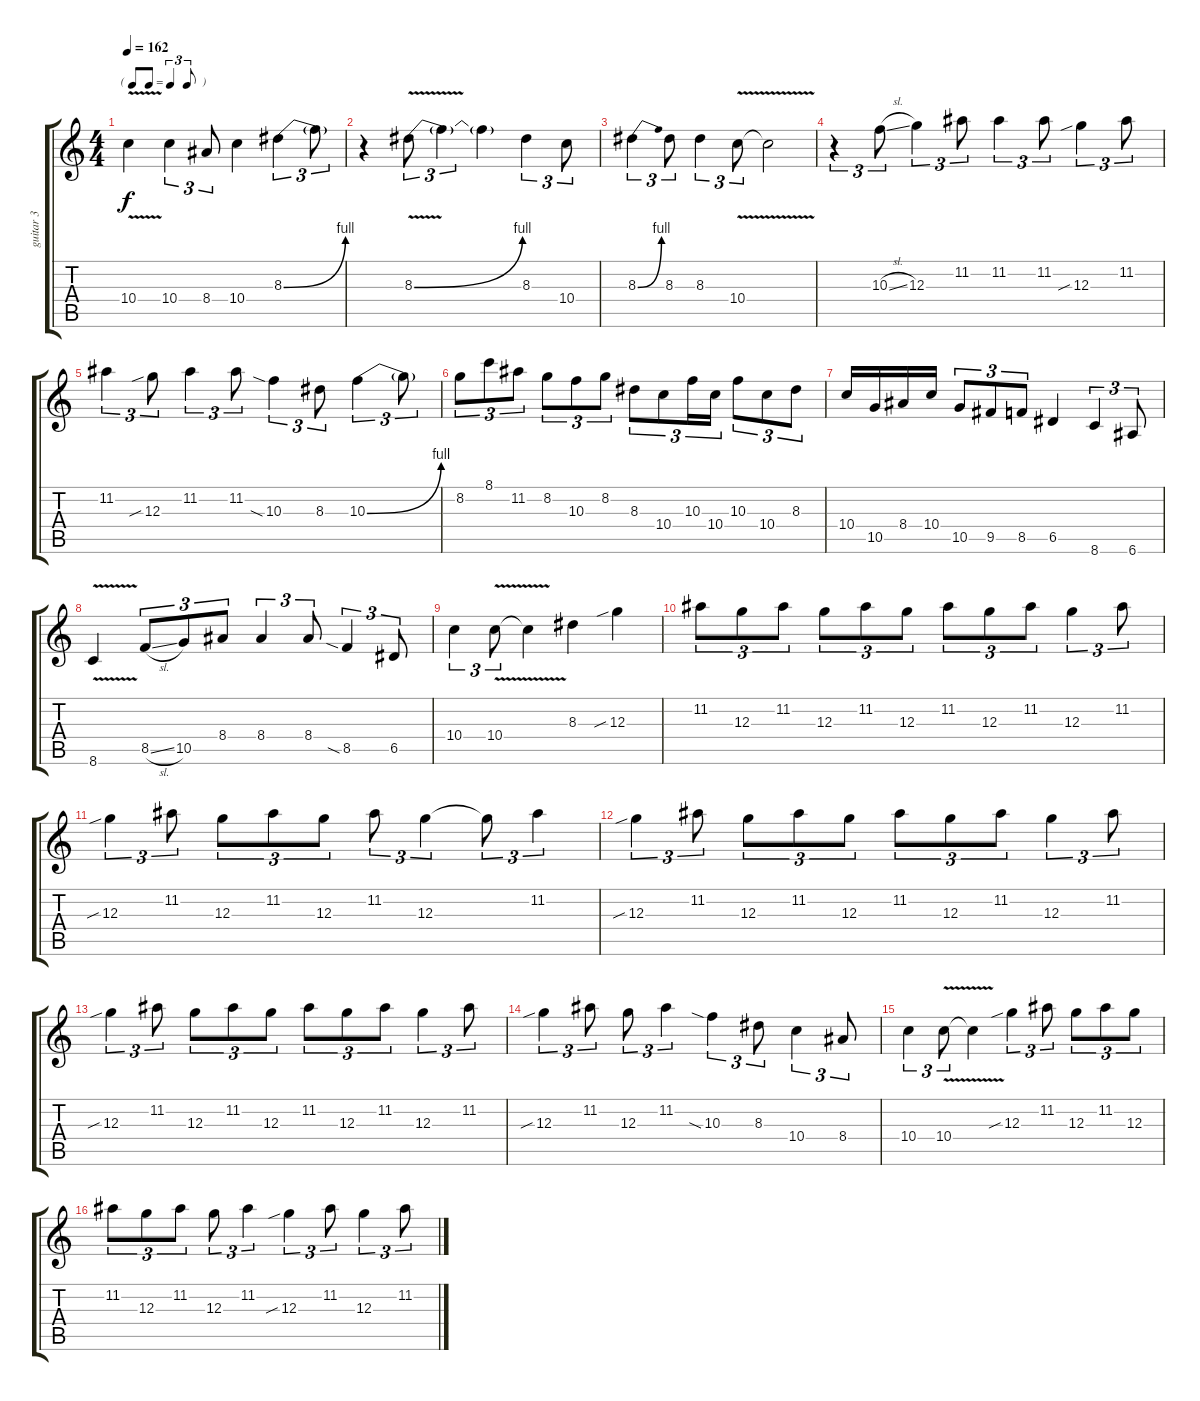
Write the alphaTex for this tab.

\track ("guitar 3" "guitar 3") {instrument overdrivenguitar}
\staff {score tabs}
\tuning (E4 B3 G3 D3 A2 E2) {hide}
\ts (4 4)
\tf triplet8th
\tempo 162
\clef g2
\ks c
10.4{v}.4{dy f} 10.4.4{tu (3 2)} 8.4.8{tu (3 2)} 10.4.4 8.3{be (bend 0 0 60 4)}.4{tu (3 2)} 8.3{t}.8{tu (3 2)} |
r.4 8.3{be (bend 0 0 60 4) v}.8{tu (3 2)} 8.3{t}.4{tu (3 2)} 8.3{t}.4 8.3.4{tu (3 2)} 10.4.8{tu (3 2)} |
8.3{be (bend 0 0 60 4)}.4{tu (3 2)} 8.3.8{tu (3 2)} 8.3.4{tu (3 2)} 10.4{v}.8{tu (3 2)} 10.4{t}.2 |
r.4{tu (3 2)} 10.3{sl}.8{tu (3 2)} 12.3.4{tu (3 2)} 11.2.8{tu (3 2)} 11.2.4{tu (3 2)} 11.2.8{tu (3 2)} 12.3{sib}.4{tu (3 2)} 11.2.8{tu (3 2)} |
11.2.4{tu (3 2)} 12.3{sib}.8{tu (3 2)} 11.2.4{tu (3 2)} 11.2.8{tu (3 2)} 10.3{sia}.4{tu (3 2)} 8.3.8{tu (3 2)} 10.3{be (bend 0 0 60 4)}.4{tu (3 2)} 10.3{t}.8{tu (3 2)} |
8.2.8{tu (3 2)} 8.1.8{tu (3 2)} 11.2.8{tu (3 2)} 8.2.8{tu (3 2)} 10.3.8{tu (3 2)} 8.2.8{tu (3 2)} 8.3.8{tu (3 2)} 10.4.8{tu (3 2)} 10.3.16{tu (3 2)} 10.4.16{tu (3 2)} 10.3.8{tu (3 2)} 10.4.8{tu (3 2)} 8.3.8{tu (3 2)} |
10.4.16 10.5.16 8.4.16 10.4.16 10.5.8{tu (3 2)} 9.5.8{tu (3 2)} 8.5.8{tu (3 2)} 6.5.4 8.6.4{tu (3 2)} 6.6.8{tu (3 2)} |
8.6{v}.4 8.5{sl}.8{tu (3 2)} 10.5.8{tu (3 2)} 8.4.8{tu (3 2)} 8.4.4{tu (3 2)} 8.4.8{tu (3 2)} 8.5{sia}.4{tu (3 2)} 6.5.8{tu (3 2)} |
10.4.4{tu (3 2)} 10.4{v}.8{tu (3 2)} 10.4{t}.4 8.3.4 12.3{sib}.4 |
11.2.8{tu (3 2)} 12.3.8{tu (3 2)} 11.2.8{tu (3 2)} 12.3.8{tu (3 2)} 11.2.8{tu (3 2)} 12.3.8{tu (3 2)} 11.2.8{tu (3 2)} 12.3.8{tu (3 2)} 11.2.8{tu (3 2)} 12.3.4{tu (3 2)} 11.2.8{tu (3 2)} |
12.3{sib}.4{tu (3 2)} 11.2.8{tu (3 2)} 12.3.8{tu (3 2)} 11.2.8{tu (3 2)} 12.3.8{tu (3 2)} 11.2.8{tu (3 2)} 12.3.4{tu (3 2)} 12.3{t}.8{tu (3 2)} 11.2.4{tu (3 2)} |
12.3{sib}.4{tu (3 2)} 11.2.8{tu (3 2)} 12.3.8{tu (3 2)} 11.2.8{tu (3 2)} 12.3.8{tu (3 2)} 11.2.8{tu (3 2)} 12.3.8{tu (3 2)} 11.2.8{tu (3 2)} 12.3.4{tu (3 2)} 11.2.8{tu (3 2)} |
12.3{sib}.4{tu (3 2)} 11.2.8{tu (3 2)} 12.3.8{tu (3 2)} 11.2.8{tu (3 2)} 12.3.8{tu (3 2)} 11.2.8{tu (3 2)} 12.3.8{tu (3 2)} 11.2.8{tu (3 2)} 12.3.4{tu (3 2)} 11.2.8{tu (3 2)} |
12.3{sib}.4{tu (3 2)} 11.2.8{tu (3 2)} 12.3.8{tu (3 2)} 11.2.4{tu (3 2)} 10.3{sia}.4{tu (3 2)} 8.3.8{tu (3 2)} 10.4.4{tu (3 2)} 8.4.8{tu (3 2)} |
10.4.4{tu (3 2)} 10.4{v}.8{tu (3 2)} 10.4{t}.4 12.3{sib}.4{tu (3 2)} 11.2.8{tu (3 2)} 12.3.8{tu (3 2)} 11.2.8{tu (3 2)} 12.3.8{tu (3 2)} |
11.2.8{tu (3 2)} 12.3.8{tu (3 2)} 11.2.8{tu (3 2)} 12.3.8{tu (3 2)} 11.2.4{tu (3 2)} 12.3{sib}.4{tu (3 2)} 11.2.8{tu (3 2)} 12.3.4{tu (3 2)} 11.2.8{tu (3 2)}
